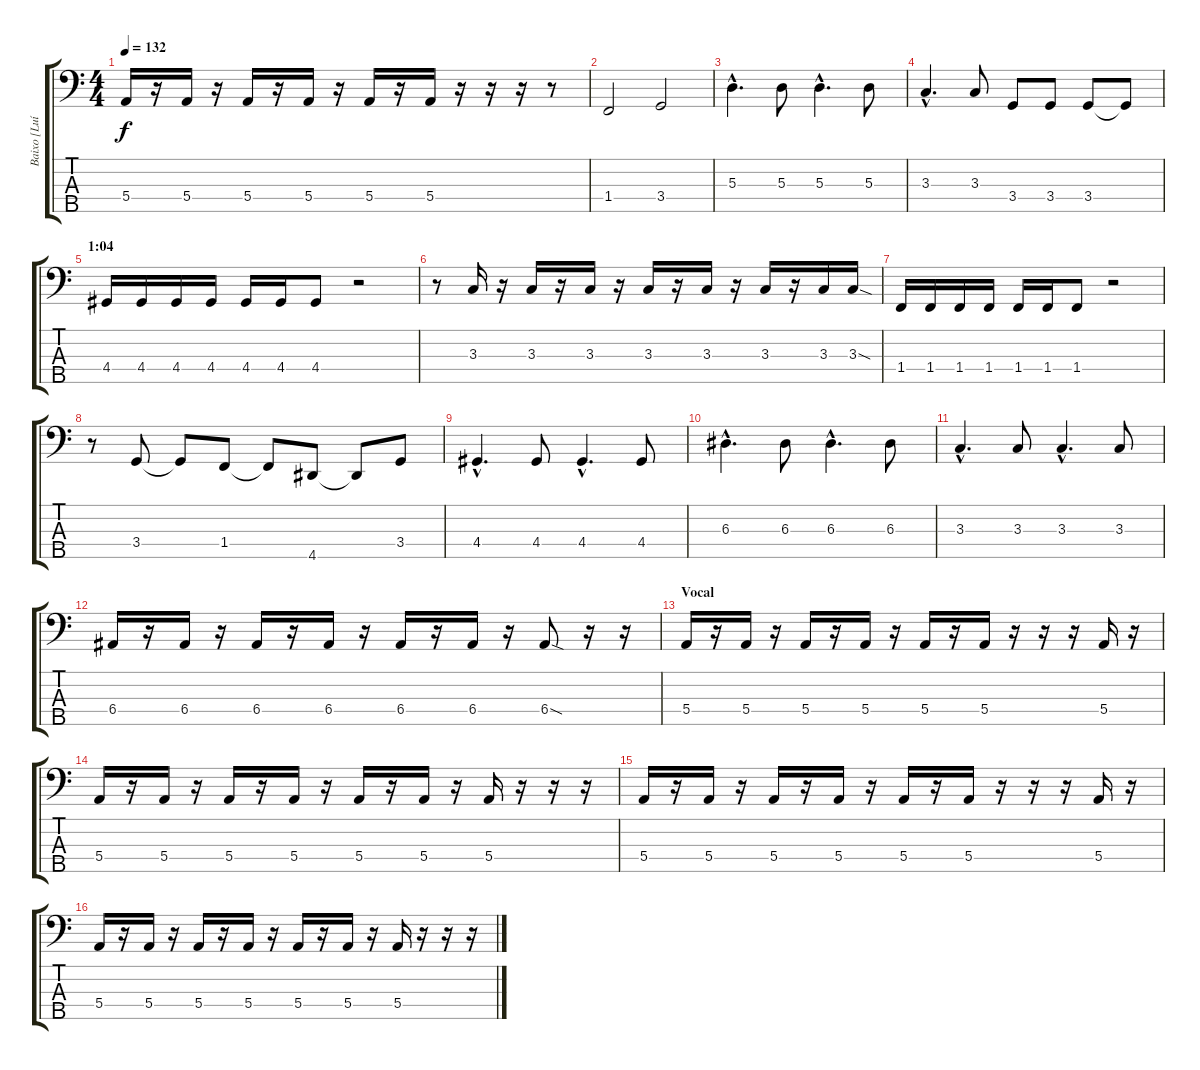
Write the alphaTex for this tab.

\track ("Baixo [Luís Mariutti, o Jesus]" "Baixo [Luí") {instrument electricbassfinger}
\staff {score tabs}
\tuning (G2 D2 A1 E1 B0) {hide}
\ts (4 4)
\tempo 132
\clef f4
\ks c
5.4.16{dy f} r.16 5.4.16 r.16 5.4.16 r.16 5.4.16 r.16 5.4.16 r.16 5.4.16 r.16 r.16 r.16 r.8 |
1.4.2 3.4.2 |
5.3{hac}.4{d} 5.3.8 5.3{hac}.4{d} 5.3.8 |
3.3{hac}.4{d} 3.3.8 3.4.8 3.4.8 3.4.8 3.4{t}.8 |
\section ("" "1:04")
4.4.16 4.4.16 4.4.16 4.4.16 4.4.16 4.4.16 4.4.8 r.2 |
r.8 3.3.16 r.16 3.3.16 r.16 3.3.16 r.16 3.3.16 r.16 3.3.16 r.16 3.3.16 r.16 3.3.16 3.3{sod}.16 |
1.4.16 1.4.16 1.4.16 1.4.16 1.4.16 1.4.16 1.4.8 r.2 |
r.8 3.4.8 3.4{t}.8 1.4.8 1.4{t}.8 4.5.8 4.5{t}.8 3.4.8 |
4.4{hac}.4{d} 4.4.8 4.4{hac}.4{d} 4.4.8 |
6.3{hac}.4{d} 6.3.8 6.3{hac}.4{d} 6.3.8 |
3.3{hac}.4{d} 3.3.8 3.3{hac}.4{d} 3.3.8 |
6.4.16 r.16 6.4.16 r.16 6.4.16 r.16 6.4.16 r.16 6.4.16 r.16 6.4.16 r.16 6.4{sod}.8 r.16 r.16 |
\section ("" "Vocal")
5.4.16 r.16 5.4.16 r.16 5.4.16 r.16 5.4.16 r.16 5.4.16 r.16 5.4.16 r.16 r.16 r.16 5.4.16 r.16 |
5.4.16 r.16 5.4.16 r.16 5.4.16 r.16 5.4.16 r.16 5.4.16 r.16 5.4.16 r.16 5.4.16 r.16 r.16 r.16 |
5.4.16 r.16 5.4.16 r.16 5.4.16 r.16 5.4.16 r.16 5.4.16 r.16 5.4.16 r.16 r.16 r.16 5.4.16 r.16 |
5.4.16 r.16 5.4.16 r.16 5.4.16 r.16 5.4.16 r.16 5.4.16 r.16 5.4.16 r.16 5.4.16 r.16 r.16 r.16
